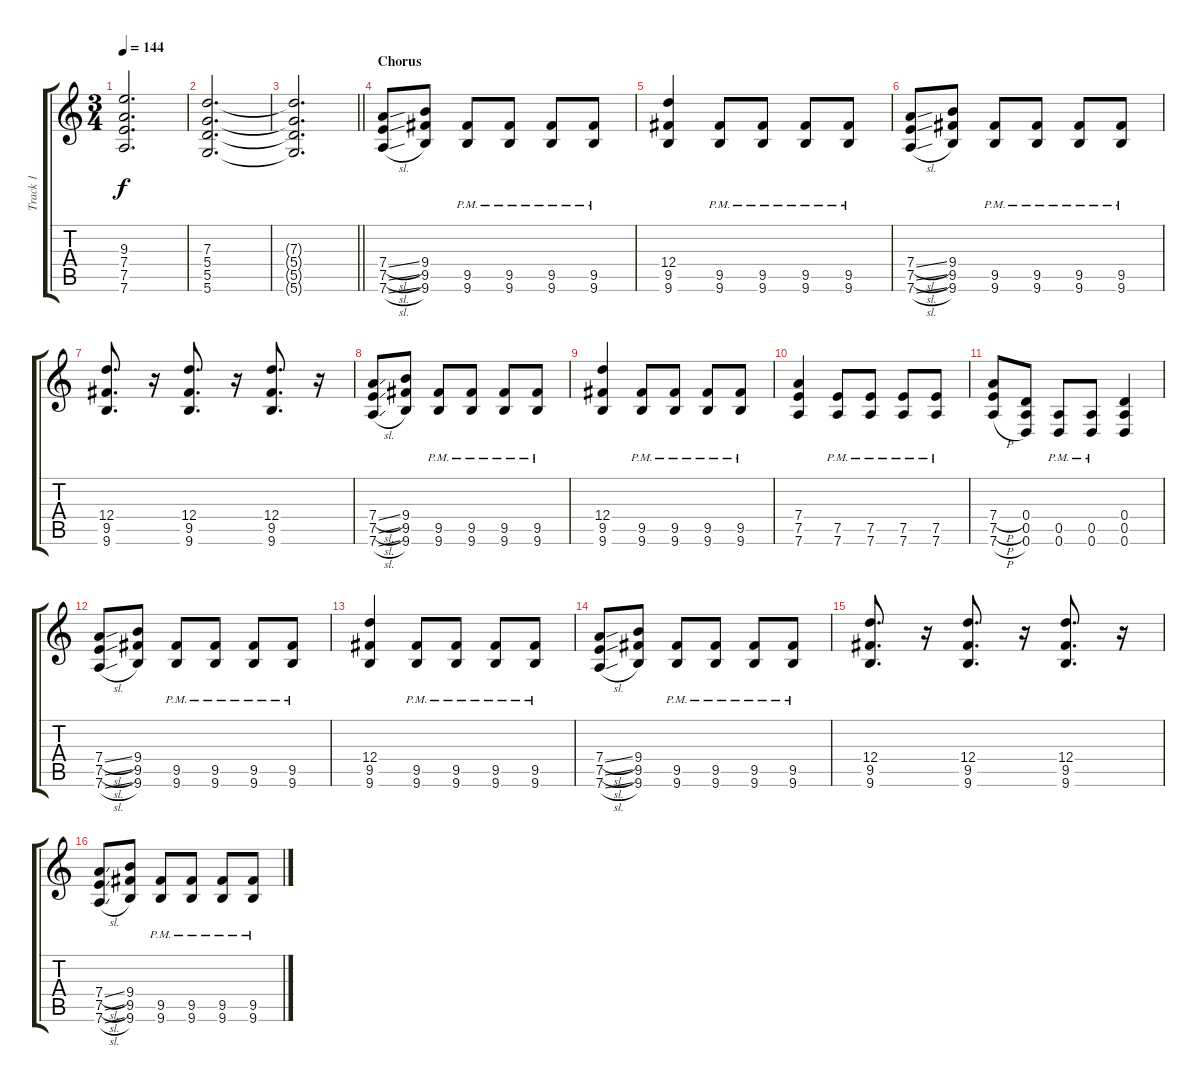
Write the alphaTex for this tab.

\track ("Track 1" "Track 1") {instrument overdrivenguitar}
\staff {score tabs}
\tuning (E4 B3 G3 D3 A2 D2) {hide}
\ts (3 4)
\tempo 144
\clef g2
\ks c
(9.3{t} 7.4{t} 7.5{t} 7.6{t}).2{d dy f} |
(7.3 5.4 5.5 5.6).2{d} |
\barLineRight lightlight
(7.3{t} 5.4{t} 5.5{t} 5.6{t}).2{d} |
\section ("" "Chorus")
(7.4{sl} 7.5{sl} 7.6{sl}).8{instrument distortionguitar} (9.4 9.5 9.6).8 (9.5{pm} 9.6{pm}).8 (9.5{pm} 9.6{pm}).8 (9.5{pm} 9.6{pm}).8 (9.5{pm} 9.6{pm}).8 |
(12.4 9.5 9.6).4 (9.5{pm} 9.6{pm}).8 (9.5{pm} 9.6{pm}).8 (9.5{pm} 9.6{pm}).8 (9.5{pm} 9.6{pm}).8 |
(7.4{sl} 7.5{sl} 7.6{sl}).8 (9.4 9.5 9.6).8 (9.5{pm} 9.6{pm}).8 (9.5{pm} 9.6{pm}).8 (9.5{pm} 9.6{pm}).8 (9.5{pm} 9.6{pm}).8 |
(12.4 9.5 9.6).8{d} r.16 (12.4 9.5 9.6).8{d} r.16 (12.4 9.5 9.6).8{d} r.16 |
(7.4{sl} 7.5{sl} 7.6{sl}).8 (9.4 9.5 9.6).8 (9.5{pm} 9.6{pm}).8 (9.5{pm} 9.6{pm}).8 (9.5{pm} 9.6{pm}).8 (9.5{pm} 9.6{pm}).8 |
(12.4 9.5 9.6).4 (9.5{pm} 9.6{pm}).8 (9.5{pm} 9.6{pm}).8 (9.5{pm} 9.6{pm}).8 (9.5{pm} 9.6{pm}).8 |
(7.4 7.5 7.6).4 (7.5{pm} 7.6{pm}).8 (7.5{pm} 7.6{pm}).8 (7.5{pm} 7.6{pm}).8 (7.5{pm} 7.6{pm}).8 |
(7.4{h} 7.5{h} 7.6{h}).8 (0.4 0.5 0.6).8 (0.5{pm} 0.6{pm}).8 (0.5{pm} 0.6{pm}).8 (0.4 0.5 0.6).4 |
(7.4{sl} 7.5{sl} 7.6{sl}).8 (9.4 9.5 9.6).8 (9.5{pm} 9.6{pm}).8 (9.5{pm} 9.6{pm}).8 (9.5{pm} 9.6{pm}).8 (9.5{pm} 9.6{pm}).8 |
(12.4 9.5 9.6).4 (9.5{pm} 9.6{pm}).8 (9.5{pm} 9.6{pm}).8 (9.5{pm} 9.6{pm}).8 (9.5{pm} 9.6{pm}).8 |
(7.4{sl} 7.5{sl} 7.6{sl}).8 (9.4 9.5 9.6).8 (9.5{pm} 9.6{pm}).8 (9.5{pm} 9.6{pm}).8 (9.5{pm} 9.6{pm}).8 (9.5{pm} 9.6{pm}).8 |
(12.4 9.5 9.6).8{d} r.16 (12.4 9.5 9.6).8{d} r.16 (12.4 9.5 9.6).8{d} r.16 |
(7.4{sl} 7.5{sl} 7.6{sl}).8 (9.4 9.5 9.6).8 (9.5{pm} 9.6{pm}).8 (9.5{pm} 9.6{pm}).8 (9.5{pm} 9.6{pm}).8 (9.5{pm} 9.6{pm}).8
